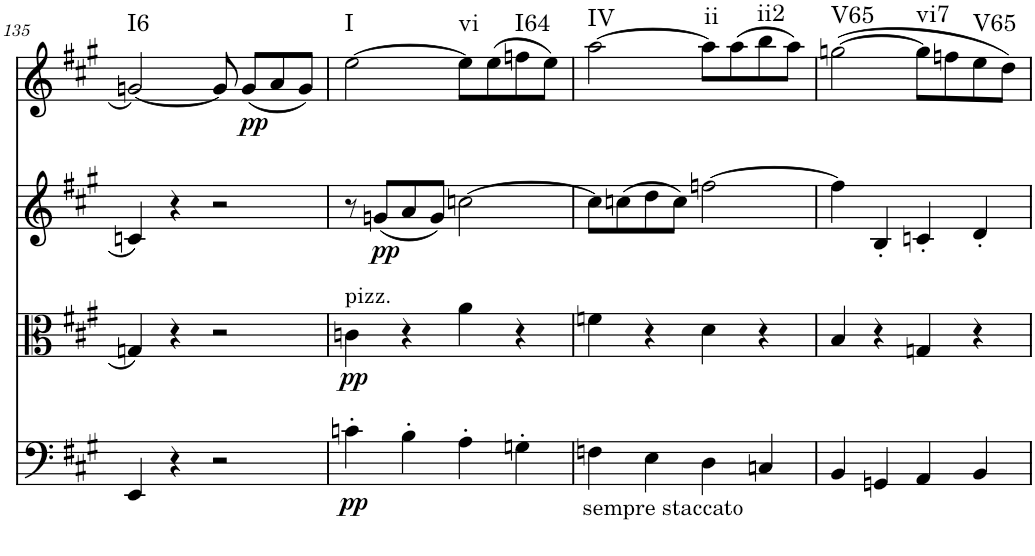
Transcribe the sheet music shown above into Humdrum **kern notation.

**kern	**dynam	**kern	**dynam	**kern	**dynam	**kern	**dynam	**harte
*part4	*part4	*part3	*part3	*part2	*part2	*part1	*part1	*part1
*staff4	*staff4	*staff3	*staff3	*staff2	*staff2	*staff1	*staff1	*
*I"Violoncello	*	*I"Viola	*	*I"Violin 2	*	*I"Violin 1	*	*
*I'Vc	*	*I'Vla	*	*I'Vln	*	*I'Vln	*	*
!!LO:PB:g=z
*clefF4	*	*clefC3	*	*clefG2	*	*clefG2	*	*
*k[f#c#g#]	*	*k[f#c#g#]	*	*k[f#c#g#]	*	*k[f#c#g#]	*	*
*A:	*	*A:	*	*A:	*	*A:	*	*
*M2/2	*	*M2/2	*	*M2/2	*	*M2/2	*	*
*met(c|)	*	*met(c|)	*	*met(c|)	*	*met(c|)	*	*
=135	=135	=135	=135	=135	=135	=135	=135	=135
!	!	!	!	!	!	!	!	!LO:H:kt=I6
4EE/	.	4Gn/	.	4cn/	.	[2gn/	.	N
4r	.	4r	.	4r	.	.	.	.
2r	.	2r	.	2r	.	8g/]	.	.
!	!	!	!	!	!	!	!LO:DY:b	!
.	.	.	.	.	.	(8g/L	pp	.
.	.	.	.	.	.	8a/	.	.
.	.	.	.	.	.	8g/J)	.	.
=136	=136	=136	=136	=136	=136	=136	=136	=136
!	!	!LO:TX:a:t=pizz.	!	!	!	!	!	!
!	!LO:DY:b	!	!LO:DY:b	!	!	!	!	!LO:H:kt=I
4cn'\	pp	4cn\	pp	8r	.	[2ee\	.	N
!	!	!	!	!	!LO:DY:b	!	!	!
.	.	.	.	(8gn/L	pp	.	.	.
4B'\	.	4r	.	8a/	.	.	.	.
.	.	.	.	8g/J)	.	.	.	.
!	!	!	!	!	!	!	!	!LO:H:kt=vi
4A'\	.	4a\	.	[2ccn\	.	8ee\L]	.	N
.	.	.	.	.	.	(8ee\	.	.
!	!	!	!	!	!	!	!	!LO:H:kt=I64
4Gn'\	.	4r	.	.	.	8ffn\	.	N
.	.	.	.	.	.	8ee\J)	.	.
=137	=137	=137	=137	=137	=137	=137	=137	=137
!LO:TX:b:t=sempre staccato	!	!	!	!	!	!	!	!LO:H:kt=IV
4Fn\	.	4fn\	.	8cc\L]	.	[2aa\	.	N
.	.	.	.	(8ccn\	.	.	.	.
4E\	.	4r	.	8dd\	.	.	.	.
.	.	.	.	8cc\J)	.	.	.	.
!	!	!	!	!	!	!	!	!LO:H:kt=ii
4D\	.	4d\	.	[2ffn\	.	8aa\L]	.	N
.	.	.	.	.	.	(8aa\	.	.
!	!	!	!	!	!	!	!	!LO:H:kt=ii2
4Cn/	.	4r	.	.	.	8bb\	.	N
.	.	.	.	.	.	8aa\J)	.	.
=138	=138	=138	=138	=138	=138	=138	=138	=138
!	!	!	!	!	!	!	!	!LO:H:kt=V65
4BB/	.	4B/	.	4ff\]	.	([2ggn\	.	N
4GGn/	.	4r	.	4B'/	.	.	.	.
!	!	!	!	!	!	!	!	!LO:H:kt=vi7
4AA/	.	4Gn/	.	4cn'/	.	8gg\L]	.	N
.	.	.	.	.	.	8ffn\	.	.
!	!	!	!	!	!	!	!	!LO:H:kt=V65
4BB/	.	4r	.	4d'/	.	8ee\	.	N
.	.	.	.	.	.	8dd\J)	.	.
=	=	=	=	=	=	=	=	=
*-	*-	*-	*-	*-	*-	*-	*-	*-
